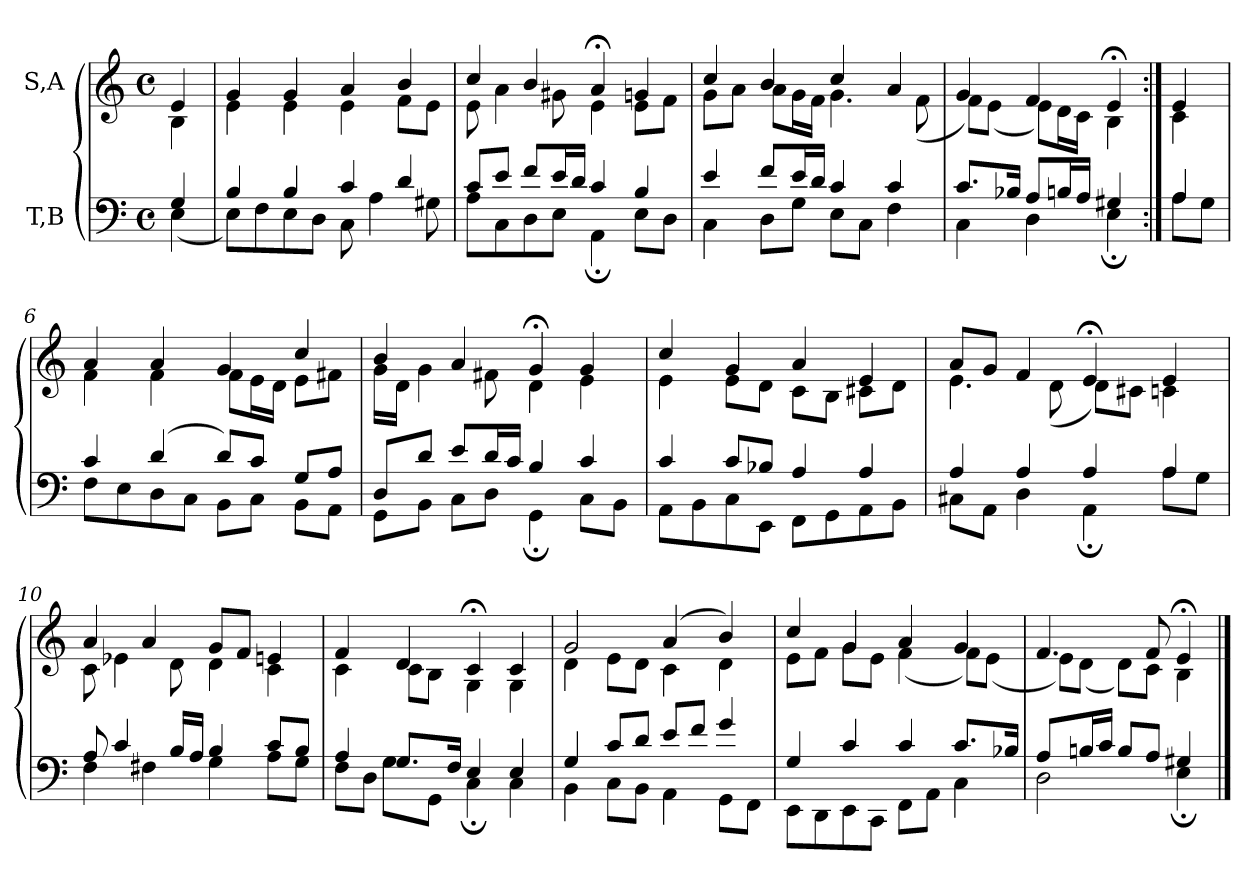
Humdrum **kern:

**kern	**kern
*part2	*part1
*staff2	*staff1
*I"T,B	*I"S,A
*clefF4	*clefG2
*k[]	*k[]
*M4/4	*M4/4
*met(c)	*met(c)
=	=
*^	*^
4G	(<4E	4e	4B
=1	=1	=1	=1
4B	8EL)	4g	4e
.	8F	.	.
4B	8E	4g	4e
.	8DJ	.	.
4c	8C	4a	4e
.	4A	.	.
4d	.	4b	8fL
.	8G#X	.	8eJ
=2	=2	=2	=2
8cL	8AL	4cc	8e
8eJ	8C	.	4a
8fL	8D	4b	.
16eL	8EJ	.	8g#X
16dJJ	.	.	.
4c	4AA;	4a;<	4e
4B	8EL	4gn	8eL
.	8DJ	.	8fJ
=3	=3	=3	=3
4e	4C	4cc	8gL
.	.	.	8aJ
8fL	8DL	4b	8aL
16eL	8GJ	.	16gL
16dJJ	.	.	16fJJ
4c	8EL	4cc	4.g
.	8CJ	.	.
4c	4F	4a	.
.	.	.	(<8f
=508	=508	=508	=508
8.cL	4C	4g	8fL)
.	.	.	(<8eJ
16B-XJk	.	.	.
8AL	4D	4f	8eL)
16BnL	.	.	16dL
16AJJ	.	.	16cJJ
4G#X	4E;	4e;<	4B
=509:|!	=509:|!	=509:|!	=509:|!
4A	8AL	4e	4c
.	8GJ	.	.
=6	=6	=6	=6
4c	8FL	4a	4f
.	8E	.	.
(>4d	8D	4a	4f
.	8CJ	.	.
8dL)	8BBL	4g	8fL
8cJ	8CJ	.	16eL
.	.	.	16dJJ
8GL	8BBL	4cc	8eL
8AJ	8AAJ	.	8f#XJ
=7	=7	=7	=7
8DL	8GGL	4b	16gLL
.	.	.	16dJJ
8dJ	8BBJ	.	4g
8eL	8CL	4a	.
16dL	8DJ	.	8f#X
16cJJ	.	.	.
4B	4GG;	4g;<	4d
4c	8CL	4g	4e
.	8BBJ	.	.
=8	=8	=8	=8
4c	8AAL	4cc	4e
.	8BB	.	.
8cL	8C	4g	8eL
8B-XJ	8EEJ	.	8dJ
4A	8FFL	4a	8cL
.	8GG	.	8BJ
4A	8AA	4e	8c#XL
.	8BBJ	.	8dJ
=9	=9	=9	=9
4A	8C#XL	8aL	4.e
.	8AAJ	8gJ	.
4A	4D	4f	.
.	.	.	(<8d
4A	4AA;	4e;<	8dL)
.	.	.	8c#XJ
4A	8AL	4e	4cn
.	8GJ	.	.
=10	=10	=10	=10
8A	4F	4a	8c
4c	.	.	4e-X
.	4F#X	4a	.
16BLL	.	.	8d
16AJJ	.	.	.
4B	4G	8gL	4d
.	.	8fJ	.
8cL	8AL	4en	4c
8BJ	8GJ	.	.
=11	=11	=11	=11
4A	8FL	4f	4c
.	8DJ	.	.
8.GL	8GL	4d	8cL
.	8GGJ	.	8BJ
16FJk	.	.	.
4E	4C;	4c;<	4G
4E	4C	4c	4G
=12	=12	=12	=12
4G	4BB	2g	4d
8cL	8CL	.	8eL
8dJ	8BBJ	.	8dJ
8eL	4AA	(>4a	4c
8fJ	.	.	.
4g	8GGL	4b)	4d
.	8FFJ	.	.
=13	=13	=13	=13
4G	8EEL	4cc	8eL
.	8DD	.	8fJ
4c	8EE	4g	8gL
.	8CCJ	.	8eJ
4c	8FFL	4a	(<4f
.	8AAJ	.	.
8.cL	4C	4g	8fL)
.	.	.	(<8eJ
16B-XJk	.	.	.
=518	=518	=518	=518
8AL	2D	4.f	8eL)
16BnL	.	.	(<8dJ
16cJJ	.	.	.
8BL	.	.	8dL)
8AJ	.	8f	8cJ
4G#X	4E;	4e;<	4B
*v	*v	*	*
*	*v	*v
==	==
*-	*-
